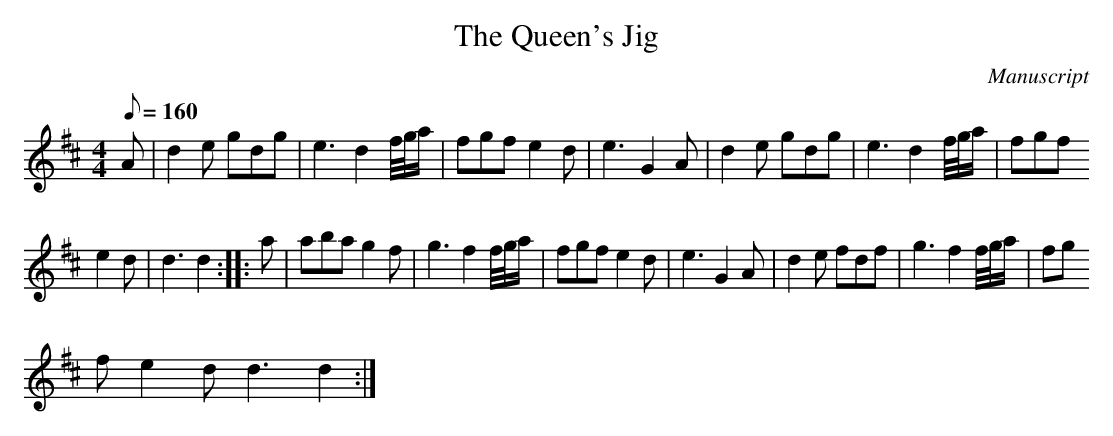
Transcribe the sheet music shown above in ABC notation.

X:1
T: Queen's Jig, The
M:4/4
L:1/8
Q:160
O:Manuscript
K:D
A|d2 e gdg|e3 d2 f/4g/4a/2|fgf e2 d|e3 G2A|d2 e gdg|e3 d2 f/4g/4a/2|fgf
e2 d|d3 d2::\
a|aba g2 f|g3 f2 f/4g/4a/2| fgf e2 d|e3 G2 A|d2 e fdf|g3 f2 f/4g/4a/2|fg
f e2 d d3 d2:|
